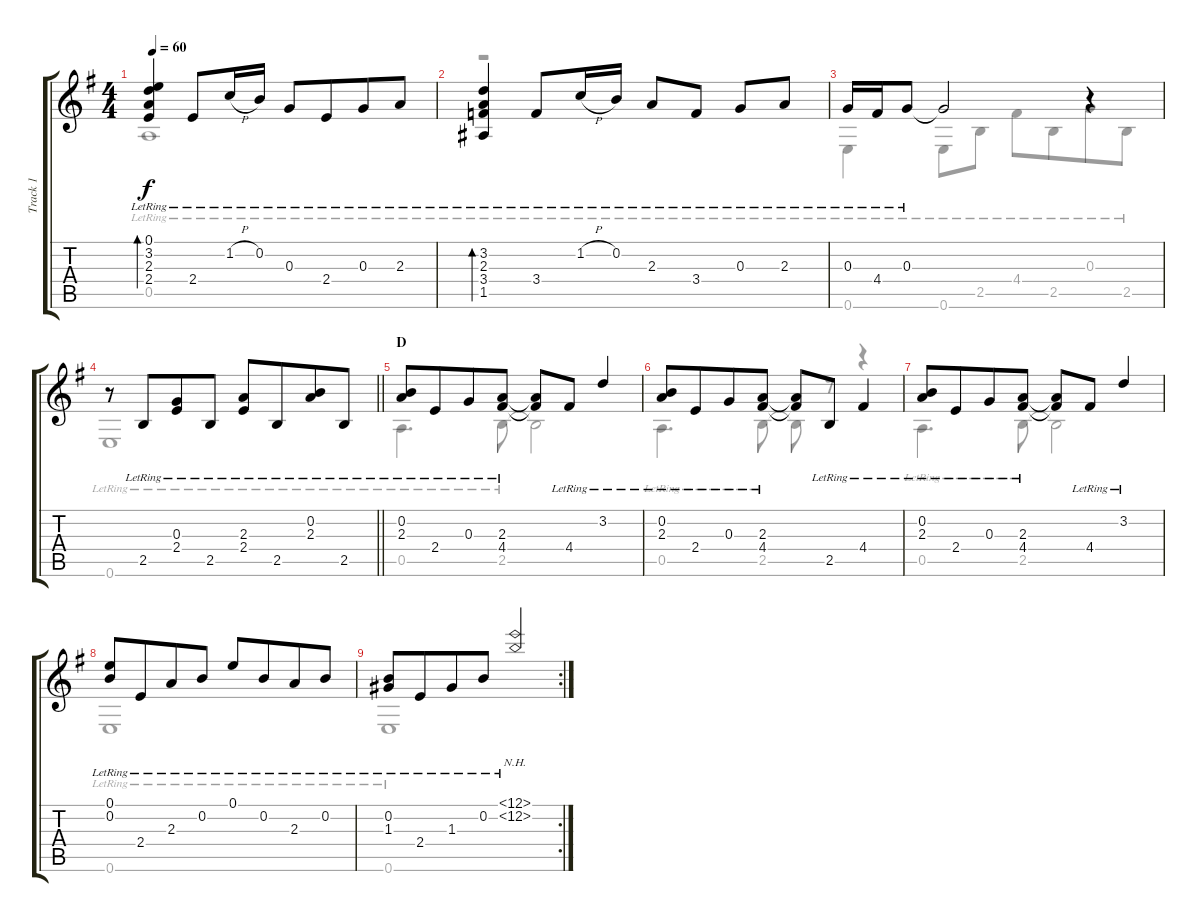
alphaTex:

\track ("Track 1" "Track 1") {instrument acousticguitarnylon}
\staff {score tabs}
\tuning (E4 B3 G3 D3 A2 E2) {hide}
\voice
\ts (4 4)
\tempo 60
\clef g2
\ks g
(0.1{lr} 3.2{lr} 2.3{lr} 2.4{lr}).4{bd 240 dy f} 2.4{lr}.8 1.2{h lr}.16 0.2{lr}.16 0.3{lr}.8 2.4{lr}.8{beam merge} 0.3{lr}.8 2.3{lr}.8 |
(3.2{lr} 2.3{lr} 3.4{lr} 1.5{lr}).4{bd 240} 3.4{lr}.8 1.2{h lr}.16 0.2{lr}.16 2.3{lr}.8 3.4{lr}.8 0.3{lr}.8 2.3{lr}.8 |
0.3{lr}.16 4.4{lr}.16 0.3{lr}.8 0.3{t}.2 r.4 |
\barLineRight lightlight
r.8 2.5{lr}.8{beam merge} (0.3{lr} 2.4{lr}).8 2.5{lr}.8 (2.3{lr} 2.4{lr}).8 2.5{lr}.8{beam merge} (0.2{lr} 2.3{lr}).8 2.5{lr}.8 |
\section ("" "D")
(0.2{lr} 2.3{lr}).8 2.4{lr}.8{beam merge} 0.3{lr}.8 (2.3{lr} 4.4{lr}).8 (2.3{t} 4.4{t}).8 4.4{lr}.8 3.2{lr}.4 |
(0.2{lr} 2.3{lr}).8 2.4{lr}.8{beam merge} 0.3{lr}.8 (2.3{lr} 4.4{lr}).8 (2.3{t} 4.4{t}).8 2.5{lr}.8 4.4{lr}.4 |
(0.2{lr} 2.3{lr}).8 2.4{lr}.8{beam merge} 0.3{lr}.8 (2.3{lr} 4.4{lr}).8 (2.3{t} 4.4{t}).8 4.4{lr}.8 3.2{lr}.4 |
(0.1{lr} 0.2{lr}).8 2.4{lr}.8{beam merge} 2.3{lr}.8 0.2{lr}.8 0.1{lr}.8 0.2{lr}.8{beam merge} 2.3{lr}.8 0.2{lr}.8 |
\rc 2
(0.2{lr} 1.3{lr}).8 2.4{lr}.8{beam merge} 1.3{lr}.8 0.2{lr}.8 (12.1{nh lr} 12.2{nh lr}).2
\voice
\clef g2
\ottava regular
\simile none
\ks g
0.5{lr}.1{dy f} |
r.1 |
0.6{lr}.4 0.6{lr}.8 2.5{lr}.8 4.4{lr}.8 2.5{lr}.8{beam merge} 0.3{lr}.8 2.5{lr}.8 |
\barLineRight lightlight
0.6{lr}.1 |
0.5{lr}.4{d} 2.5{lr}.8 2.5{t}.2 |
0.5{lr}.4{d} 2.5{lr}.8 2.5{t}.8 r.8 r.4 |
0.5{lr}.4{d} 2.5{lr}.8 2.5{t}.2 |
0.6{lr}.1 |
0.6{lr}.1
